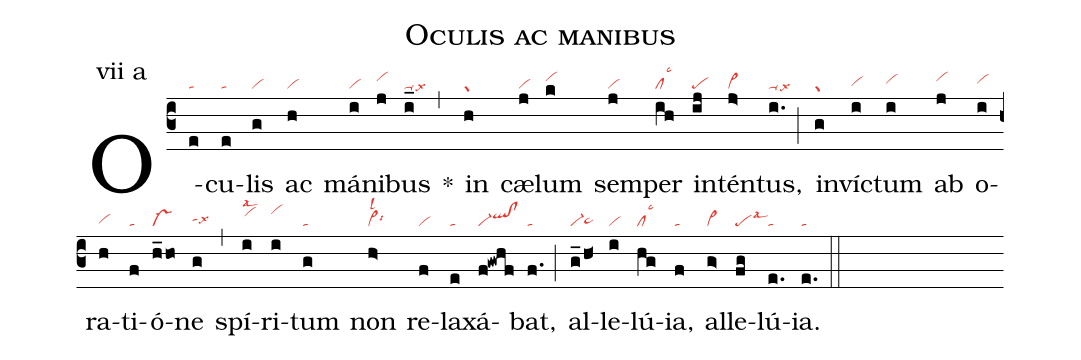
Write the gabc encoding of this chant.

name: Oculis ac manibus;
annotation: vii a;
mode: 7;
nabc-lines: 1;
%%
(c3)
O(e|ta)cu(e|ta)lis(g|vi) ac(h|vi) má(i|vi)ni(j|vihi)bus(i_|ta-lsx6) *(,)
in(h|gr) cæ(j|vi)lum(k|vihi) sem(j|vi)per(ih|cllsc3) in(ij|pe)tén(j>|vi>)tus,(i.|ta-lsx6) (;)
in(g|gr)ví(i|vihg)ctum(i|vihh) ab(j|vihi) o(i|vihh)ra(h|vihg)ti(f|ta)ó(h_ho|vs-)ne(g|tahhlsx6) (,)
spí(i|vihjlsal2)ri(i|vihk)tum(g|ta) non(h>|vi>lsl2lsi6) re(f|vi)lax(e|ta)á(f!gwhf|vi-qlhi!clhi)bat,(f.|ta) (;)
al(g_/h<|vi-ta>hg)le(i|vi)lú(hg|cllsc3)ia,(f|ta) al(g>|vi>)le(fg|pelsal3)lú(e.|ta)ia.(e.|ta) (::)
